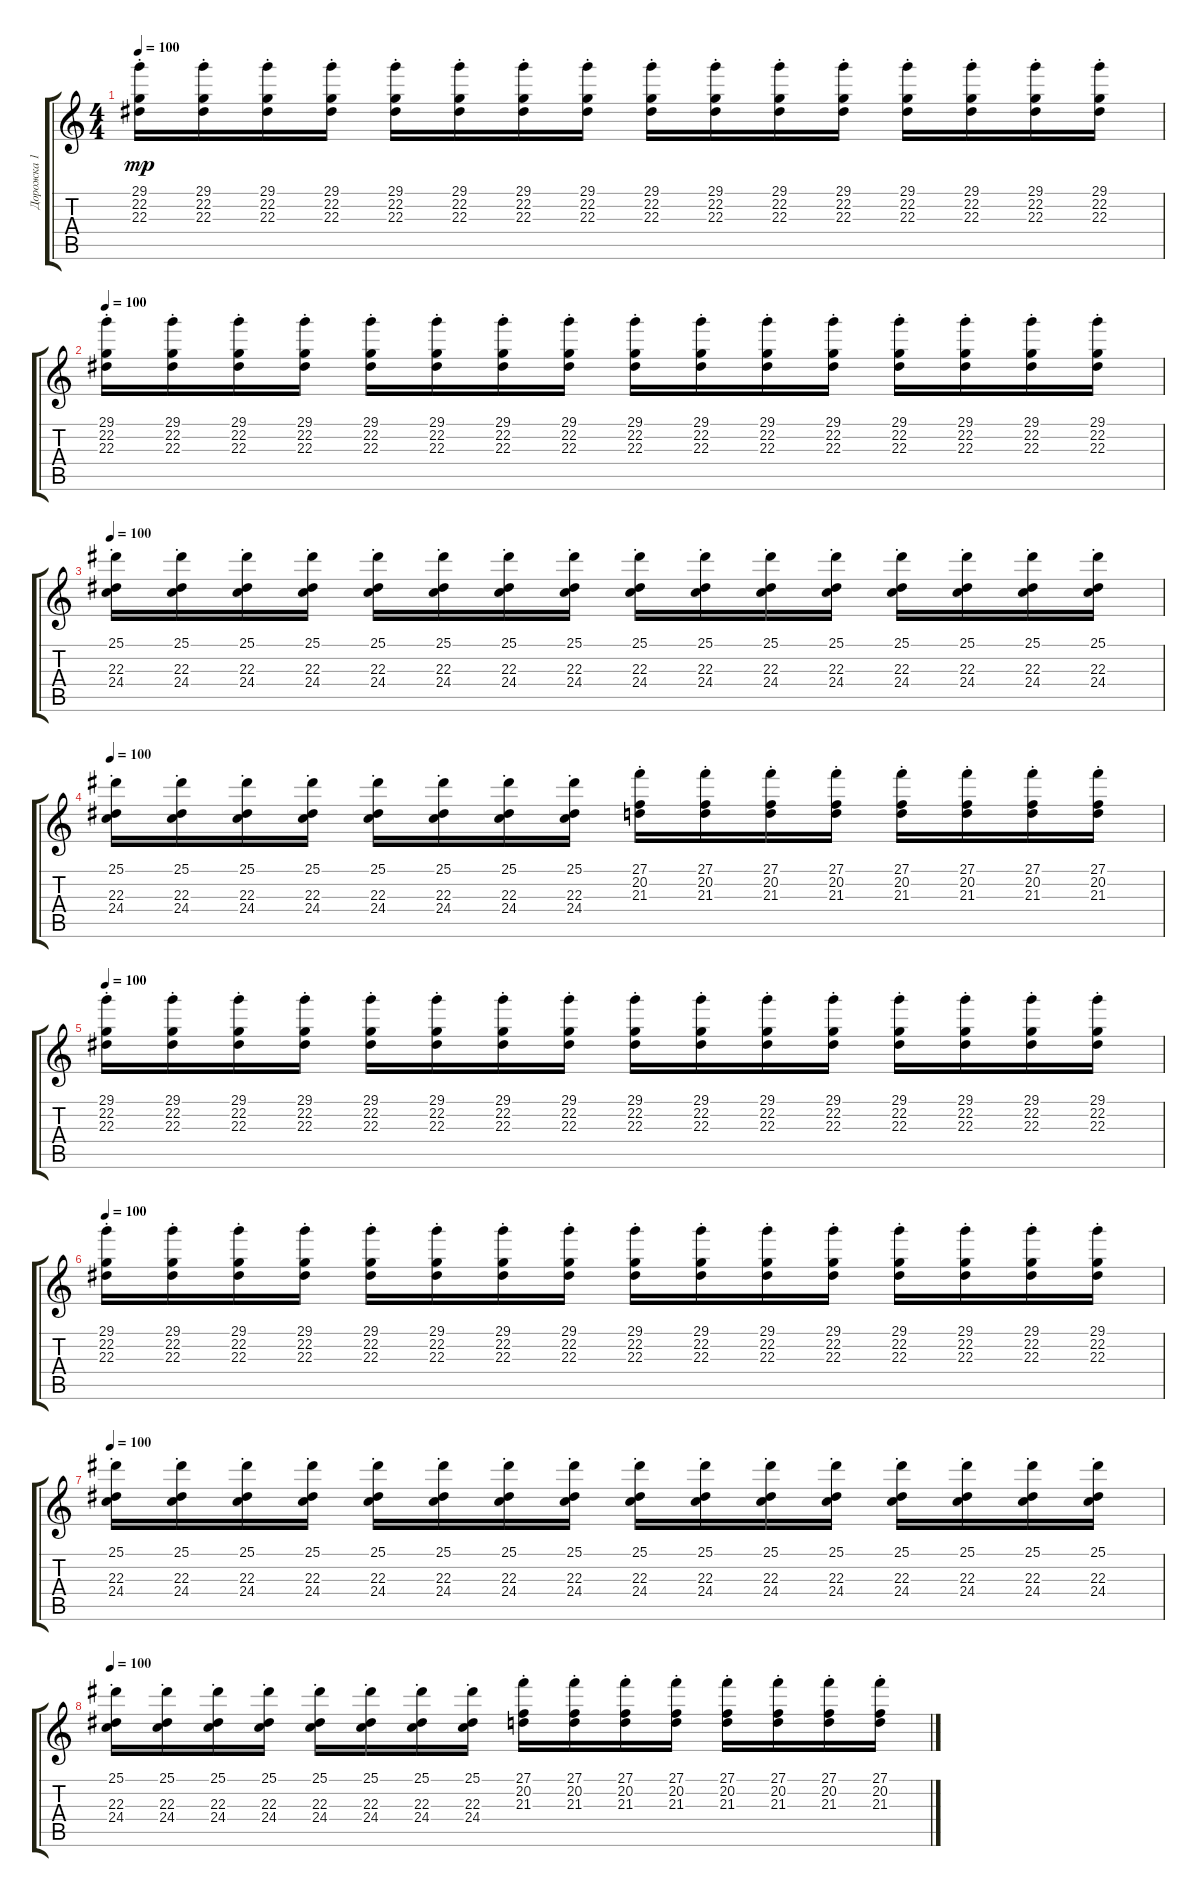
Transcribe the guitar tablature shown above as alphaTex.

\track ("Дорожка 1" "Дорожка 1") {instrument lead1square}
\staff {score tabs}
\tuning (D4 A3 F3 C3 G2 C2) {hide}
\ts (4 4)
\tempo 100
\clef g2
\ks c
(29.1 22.2{st} 22.3{st}).16{dy mp} (29.1 22.2{st} 22.3{st}).16 (29.1 22.2{st} 22.3{st}).16 (29.1 22.2{st} 22.3{st}).16 (29.1 22.2{st} 22.3{st}).16 (29.1 22.2{st} 22.3{st}).16 (29.1 22.2{st} 22.3{st}).16 (29.1 22.2{st} 22.3{st}).16 (29.1 22.2{st} 22.3{st}).16 (29.1 22.2{st} 22.3{st}).16 (29.1 22.2{st} 22.3{st}).16 (29.1 22.2{st} 22.3{st}).16 (29.1 22.2{st} 22.3{st}).16 (29.1 22.2{st} 22.3{st}).16 (29.1 22.2{st} 22.3{st}).16 (29.1 22.2{st} 22.3{st}).16 |
\tempo 100
(29.1 22.2{st} 22.3{st}).16 (29.1 22.2{st} 22.3{st}).16 (29.1 22.2{st} 22.3{st}).16 (29.1 22.2{st} 22.3{st}).16 (29.1 22.2{st} 22.3{st}).16 (29.1 22.2{st} 22.3{st}).16 (29.1 22.2{st} 22.3{st}).16 (29.1 22.2{st} 22.3{st}).16 (29.1 22.2{st} 22.3{st}).16 (29.1 22.2{st} 22.3{st}).16 (29.1 22.2{st} 22.3{st}).16 (29.1 22.2{st} 22.3{st}).16 (29.1 22.2{st} 22.3{st}).16 (29.1 22.2{st} 22.3{st}).16 (29.1 22.2{st} 22.3{st}).16 (29.1 22.2{st} 22.3{st}).16 |
\tempo 100
(25.1 22.3{st} 24.4{st}).16 (25.1 22.3{st} 24.4{st}).16 (25.1 22.3{st} 24.4{st}).16 (25.1 22.3{st} 24.4{st}).16 (25.1 22.3{st} 24.4{st}).16 (25.1 22.3{st} 24.4{st}).16 (25.1 22.3{st} 24.4{st}).16 (25.1 22.3{st} 24.4{st}).16 (25.1 22.3{st} 24.4{st}).16 (25.1 22.3{st} 24.4{st}).16 (25.1 22.3{st} 24.4{st}).16 (25.1 22.3{st} 24.4{st}).16 (25.1 22.3{st} 24.4{st}).16 (25.1 22.3{st} 24.4{st}).16 (25.1 22.3{st} 24.4{st}).16 (25.1 22.3{st} 24.4{st}).16 |
\tempo 100
(25.1 22.3{st} 24.4{st}).16 (25.1 22.3{st} 24.4{st}).16 (25.1 22.3{st} 24.4{st}).16 (25.1 22.3{st} 24.4{st}).16 (25.1 22.3{st} 24.4{st}).16 (25.1 22.3{st} 24.4{st}).16 (25.1 22.3{st} 24.4{st}).16 (25.1 22.3{st} 24.4{st}).16 (27.1 20.2{st} 21.3{st}).16 (27.1 20.2{st} 21.3{st}).16 (27.1 20.2{st} 21.3{st}).16 (27.1 20.2{st} 21.3{st}).16 (27.1 20.2{st} 21.3{st}).16 (27.1 20.2{st} 21.3{st}).16 (27.1 20.2{st} 21.3{st}).16 (27.1 20.2{st} 21.3{st}).16 |
\tempo 100
(29.1 22.2{st} 22.3{st}).16 (29.1 22.2{st} 22.3{st}).16 (29.1 22.2{st} 22.3{st}).16 (29.1 22.2{st} 22.3{st}).16 (29.1 22.2{st} 22.3{st}).16 (29.1 22.2{st} 22.3{st}).16 (29.1 22.2{st} 22.3{st}).16 (29.1 22.2{st} 22.3{st}).16 (29.1 22.2{st} 22.3{st}).16 (29.1 22.2{st} 22.3{st}).16 (29.1 22.2{st} 22.3{st}).16 (29.1 22.2{st} 22.3{st}).16 (29.1 22.2{st} 22.3{st}).16 (29.1 22.2{st} 22.3{st}).16 (29.1 22.2{st} 22.3{st}).16 (29.1 22.2{st} 22.3{st}).16 |
\tempo 100
(29.1 22.2{st} 22.3{st}).16 (29.1 22.2{st} 22.3{st}).16 (29.1 22.2{st} 22.3{st}).16 (29.1 22.2{st} 22.3{st}).16 (29.1 22.2{st} 22.3{st}).16 (29.1 22.2{st} 22.3{st}).16 (29.1 22.2{st} 22.3{st}).16 (29.1 22.2{st} 22.3{st}).16 (29.1 22.2{st} 22.3{st}).16 (29.1 22.2{st} 22.3{st}).16 (29.1 22.2{st} 22.3{st}).16 (29.1 22.2{st} 22.3{st}).16 (29.1 22.2{st} 22.3{st}).16 (29.1 22.2{st} 22.3{st}).16 (29.1 22.2{st} 22.3{st}).16 (29.1 22.2{st} 22.3{st}).16 |
\tempo 100
(25.1 22.3{st} 24.4{st}).16 (25.1 22.3{st} 24.4{st}).16 (25.1 22.3{st} 24.4{st}).16 (25.1 22.3{st} 24.4{st}).16 (25.1 22.3{st} 24.4{st}).16 (25.1 22.3{st} 24.4{st}).16 (25.1 22.3{st} 24.4{st}).16 (25.1 22.3{st} 24.4{st}).16 (25.1 22.3{st} 24.4{st}).16 (25.1 22.3{st} 24.4{st}).16 (25.1 22.3{st} 24.4{st}).16 (25.1 22.3{st} 24.4{st}).16 (25.1 22.3{st} 24.4{st}).16 (25.1 22.3{st} 24.4{st}).16 (25.1 22.3{st} 24.4{st}).16 (25.1 22.3{st} 24.4{st}).16 |
\tempo 100
(25.1 22.3{st} 24.4{st}).16 (25.1 22.3{st} 24.4{st}).16 (25.1 22.3{st} 24.4{st}).16 (25.1 22.3{st} 24.4{st}).16 (25.1 22.3{st} 24.4{st}).16 (25.1 22.3{st} 24.4{st}).16 (25.1 22.3{st} 24.4{st}).16 (25.1 22.3{st} 24.4{st}).16 (27.1 20.2{st} 21.3{st}).16 (27.1 20.2{st} 21.3{st}).16 (27.1 20.2{st} 21.3{st}).16 (27.1 20.2{st} 21.3{st}).16 (27.1 20.2{st} 21.3{st}).16 (27.1 20.2{st} 21.3{st}).16 (27.1 20.2{st} 21.3{st}).16 (27.1 20.2{st} 21.3{st}).16
